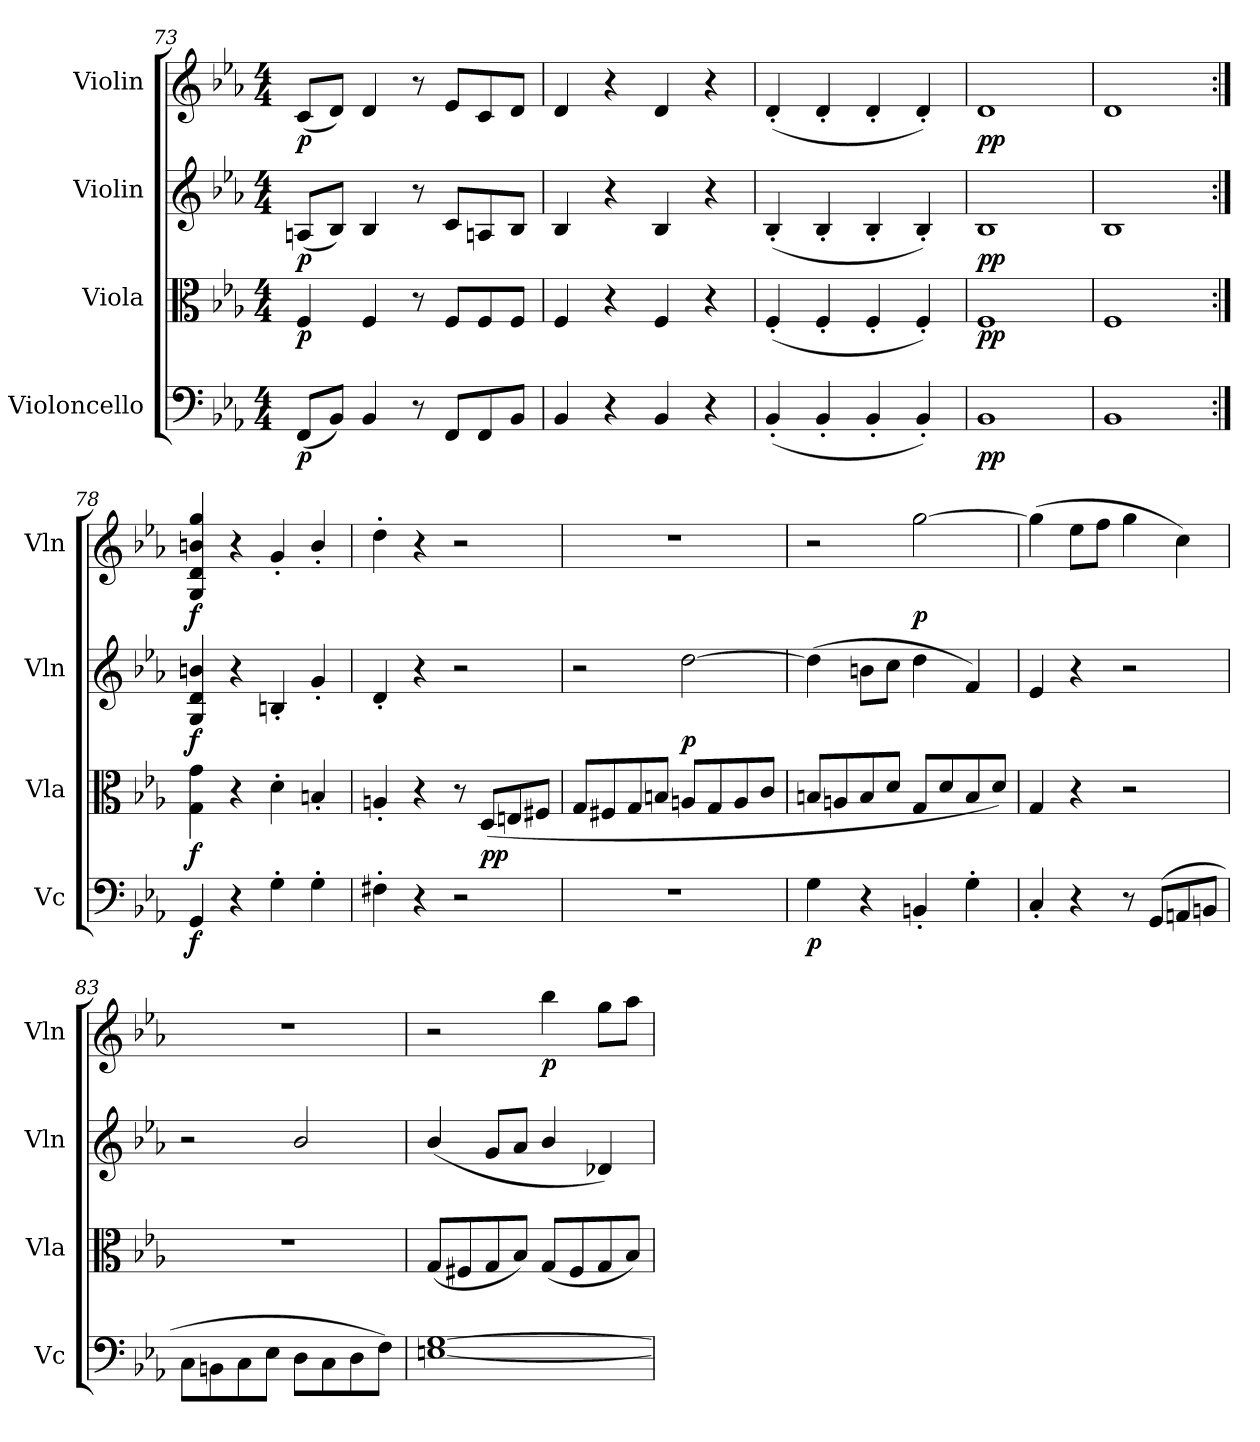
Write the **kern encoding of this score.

**kern	**dynam	**kern	**dynam	**kern	**dynam	**kern	**dynam
*part4	*part4	*part3	*part3	*part2	*part2	*part1	*part1
*staff4	*staff4	*staff3	*staff3	*staff2	*staff2	*staff1	*staff1
*I"Violoncello	*	*I"Viola	*	*I"Violin	*	*I"Violin	*
*I'Vc	*	*I'Vla	*	*I'Vln	*	*I'Vln	*
*clefF4	*	*clefC3	*	*clefG2	*	*clefG2	*
*k[b-e-a-]	*	*k[b-e-a-]	*	*k[b-e-a-]	*	*k[b-e-a-]	*
*M4/4	*	*M4/4	*	*M4/4	*	*M4/4	*
=73	=73	=73	=73	=73	=73	=73	=73
(8FF/L	p	4F/	p	(8An/L	p	(8c/L	p
8BB-/J)	.	.	.	8B-/J)	.	8d/J)	.
4BB-/	.	4F/	.	4B-/	.	4d/	.
8r	.	8r	.	8r	.	8r	.
8FF/L	.	8F/L	.	8c/L	.	8e-/L	.
8FF/	.	8F/	.	8An/	.	8c/	.
8BB-/J	.	8F/J	.	8B-/J	.	8d/J	.
=74	=74	=74	=74	=74	=74	=74	=74
4BB-/	.	4F/	.	4B-/	.	4d/	.
4r	.	4r	.	4r	.	4r	.
4BB-/	.	4F/	.	4B-/	.	4d/	.
4r	.	4r	.	4r	.	4r	.
=75	=75	=75	=75	=75	=75	=75	=75
(4BB-'/	.	(4F'/	.	(4B-'/	.	(4d'/	.
4BB-'/	.	4F'/	.	4B-'/	.	4d'/	.
4BB-'/	.	4F'/	.	4B-'/	.	4d'/	.
4BB-'/)	.	4F'/)	.	4B-'/)	.	4d'/)	.
=76	=76	=76	=76	=76	=76	=76	=76
1BB-	pp	1F	pp	1B-	pp	1d	pp
=77	=77	=77	=77	=77	=77	=77	=77
1BB-	.	1F	.	1B-	.	1d	.
=78:|!	=78:|!	=78:|!	=78:|!	=78:|!	=78:|!	=78:|!	=78:|!
4GG/	f	4G\ 4g\	f	4G/ 4d/ 4bn/	f	4G/ 4d/ 4bn/ 4gg/	f
4r	.	4r	.	4r	.	4r	.
4G'\	.	4d'\	.	4Bn'/	.	4g'/	.
4G'\	.	4Bn'/	.	4g'/	.	4b'/	.
=79	=79	=79	=79	=79	=79	=79	=79
4F#X'\	.	4An'/	.	4d'/	.	4dd'\	.
4r	.	4r	.	4r	.	4r	.
2r	.	8r	.	2r	.	2r	.
.	.	(8D/L	pp	.	.	.	.
.	.	8En/	.	.	.	.	.
.	.	8F#X/J	.	.	.	.	.
=80	=80	=80	=80	=80	=80	=80	=80
1r	.	8G/L	.	2r	.	1r	.
.	.	8F#X/	.	.	.	.	.
.	.	8G/	.	.	.	.	.
.	.	8Bn/J	.	.	.	.	.
.	.	8An/L	.	[2dd\	p	.	.
.	.	8G/	.	.	.	.	.
.	.	8A/	.	.	.	.	.
.	.	8c/J	.	.	.	.	.
=81	=81	=81	=81	=81	=81	=81	=81
4G\	p	8Bn/L	.	(4dd\]	.	2r	.
.	.	8An/	.	.	.	.	.
4r	.	8B/	.	8bn\L	.	.	.
.	.	8d/J	.	8cc\J	.	.	.
4BBn'/	.	8G/L	.	4dd\	.	[2gg\	p
.	.	8d/	.	.	.	.	.
4G'\	.	8B/	.	4f/)	.	.	.
.	.	8d/J)	.	.	.	.	.
=82	=82	=82	=82	=82	=82	=82	=82
4C'/	.	4G/	.	4e-/	.	(4gg\]	.
4r	.	4r	.	4r	.	8ee-\L	.
.	.	.	.	.	.	8ff\J	.
8r	.	2r	.	2r	.	4gg\	.
(8GG/L	.	.	.	.	.	.	.
8AAn/	.	.	.	.	.	4cc\)	.
8BBn/J	.	.	.	.	.	.	.
=83	=83	=83	=83	=83	=83	=83	=83
8C\L	.	1r	.	2r	.	1r	.
8BBn\	.	.	.	.	.	.	.
8C\	.	.	.	.	.	.	.
8E-\J	.	.	.	.	.	.	.
8D\L	.	.	.	2b-/	.	.	.
8C\	.	.	.	.	.	.	.
8D\	.	.	.	.	.	.	.
8F\J)	.	.	.	.	.	.	.
=84	=84	=84	=84	=84	=84	=84	=84
[1En [1G	.	(8G/L	.	(4b-/	.	2r	.
.	.	8F#X/	.	.	.	.	.
.	.	8G/	.	8g/L	.	.	.
.	.	8B-/J)	.	8a-/J	.	.	.
.	.	(8G/L	.	4b-/	.	4bb-\	p
.	.	8F#/	.	.	.	.	.
.	.	8G/	.	4d-X/)	.	8gg\L	.
.	.	8B-/J)	.	.	.	8aa-\J	.
=	=	=	=	=	=	=	=
*-	*-	*-	*-	*-	*-	*-	*-
